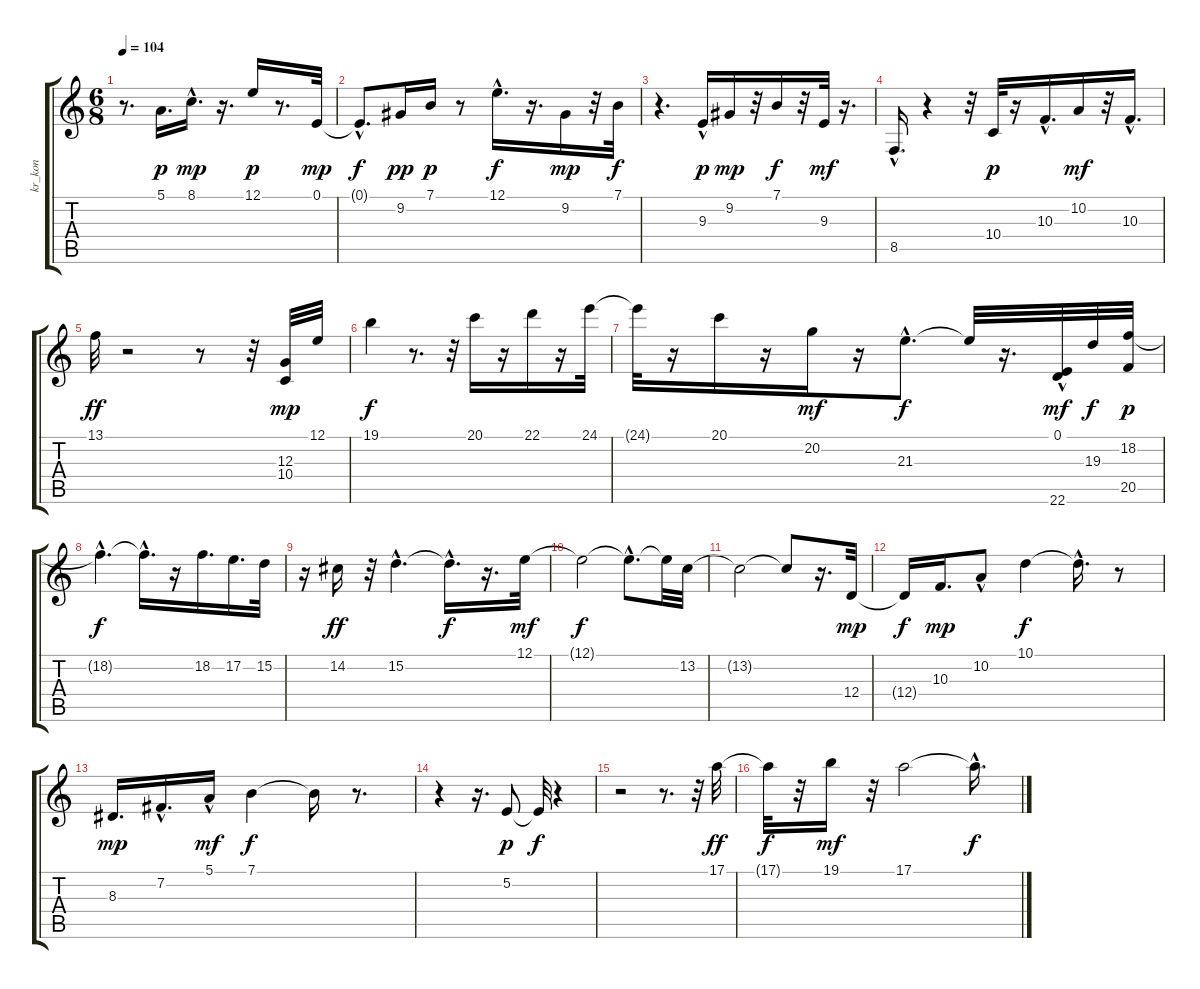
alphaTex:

\track ("kr_kon" "kr_kon") {instrument vibraphone}
\staff {score tabs}
\tuning (E4 B3 G3 D3 A2 E2) {hide}
\ts (6 8)
\tempo 104
\clef g2
\ks c
r.8{d dy f} 5.1.16{d dy p} 8.1{hac}.16{d dy mp} r.16{d} 12.1.16{dy p} r.8{d} 0.1.32{dy mp} |
0.1{hac t}.8{d dy f} 9.2.16{dy pp} 7.1.16{dy p} r.8 12.1{hac}.16{d dy f} r.16{d} 9.2.16{dy mp} r.32 7.1.32{dy f} |
r.4{d} 9.3{hac}.16{dy p} 9.2.16{dy mp} r.32 7.1.16{dy f} r.32 9.3.32{dy mf} r.16{d} |
8.5{hac}.16{d} r.4 r.32 10.4.32{dy p} r.16 10.3{hac}.16{d} 10.2.16{dy mf} r.32 10.3{hac}.16{d} |
13.1.32{dy ff} r.2 r.8 r.32 (12.3 10.4).32{dy mp} 12.1.32 |
19.1.4{dy f} r.8{d} r.32 20.1.16 r.16 22.1.16 r.16 24.1.32 |
24.1{t}.32 r.16 20.1.16 r.16 20.2.16{dy mf} r.16 21.3{hac}.8{d dy f} 21.3{t}.32 r.16{d} (0.1 22.6{hac}).32{dy mf} 19.3.32{dy f} (18.2 20.5).32{dy p} |
18.2{hac t}.4{d dy f} 18.2{hac t}.16{d} r.16 18.2.16{d} 17.2.16{d} 15.2.32 |
r.16 14.2.16{dy ff} r.32 15.2{hac}.4{d} 15.2{hac t}.16{d dy f} r.16{d} 12.1.32{dy mf} |
12.1{t}.2{dy f} 12.1{hac t}.8{d} 12.1{t}.32 13.2.32 |
13.2{t}.2 13.2{t}.8 r.16{d} 12.4.32{dy mp} |
12.4{t}.16{dy f} 10.3.16{d dy mp} 10.2{hac}.8 10.1.4{dy f} 10.1{hac t}.16{d} r.8 |
8.3.16{d dy mp} 7.2{hac}.16{d} 5.1{hac}.16{dy mf} 7.1.4{dy f} 7.1{t}.16 r.8{d} |
r.4 r.16{d} 5.2.8{dy p} 5.2{t}.32{dy f} r.4 |
r.2 r.8{d} r.32 17.1.32{dy ff} |
17.1{t}.32{dy f} r.32 19.1.16{dy mf} r.32 17.1.2 17.1{hac t}.16{d dy f}
